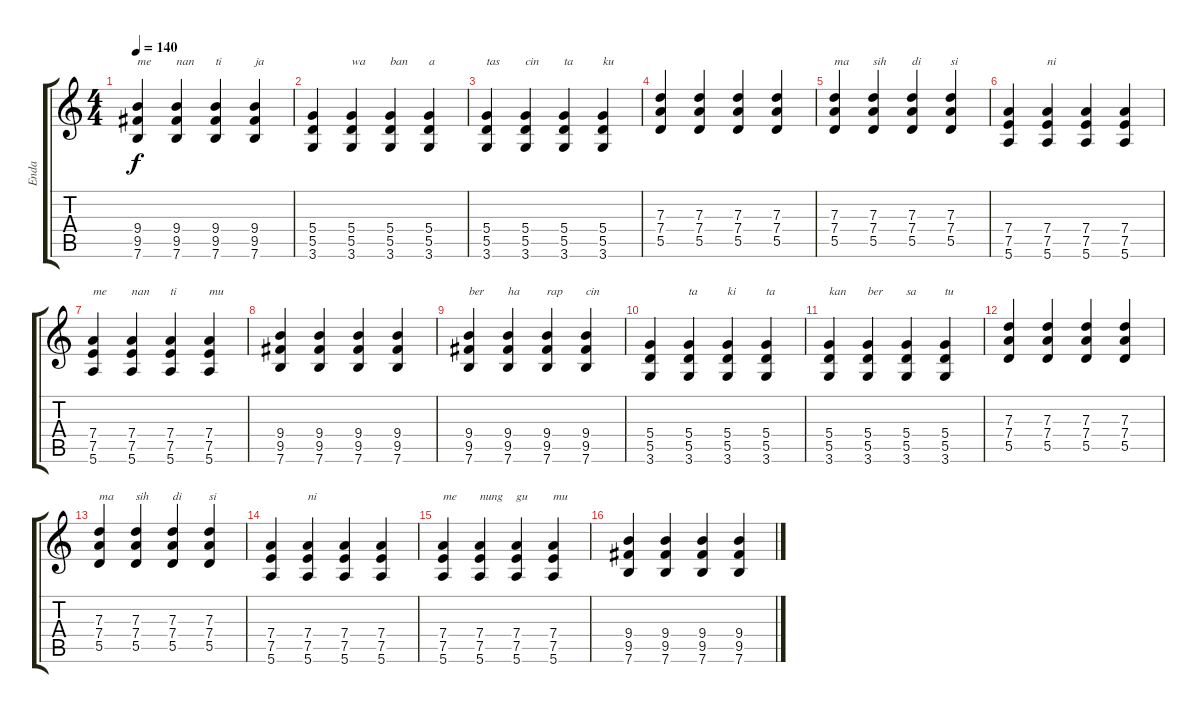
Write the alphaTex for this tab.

\track ("Enda" "Enda") {instrument distortionguitar}
\staff {score tabs}
\tuning (E4 B3 G3 D3 A2 E2) {hide}
\ts (4 4)
\tempo 140
\clef g2
\ks c
(9.4 9.5 7.6).4{txt "me" dy f} (9.4 9.5 7.6).4{txt "nan"} (9.4 9.5 7.6).4{txt "ti"} (9.4 9.5 7.6).4{txt "ja"} |
(5.4 5.5 3.6).4 (5.4 5.5 3.6).4{txt "wa"} (5.4 5.5 3.6).4{txt "ban"} (5.4 5.5 3.6).4{txt "a"} |
(5.4 5.5 3.6).4{txt "tas"} (5.4 5.5 3.6).4{txt "cin"} (5.4 5.5 3.6).4{txt "ta"} (5.4 5.5 3.6).4{txt "ku"} |
(7.3 7.4 5.5).4 (7.3 7.4 5.5).4 (7.3 7.4 5.5).4 (7.3 7.4 5.5).4 |
(7.3 7.4 5.5).4{txt "ma"} (7.3 7.4 5.5).4{txt "sih"} (7.3 7.4 5.5).4{txt "di"} (7.3 7.4 5.5).4{txt "si"} |
(7.4 7.5 5.6).4 (7.4 7.5 5.6).4{txt "ni"} (7.4 7.5 5.6).4 (7.4 7.5 5.6).4 |
(7.4 7.5 5.6).4{txt "me "} (7.4 7.5 5.6).4{txt "nan"} (7.4 7.5 5.6).4{txt "ti"} (7.4 7.5 5.6).4{txt "mu"} |
(9.4 9.5 7.6).4 (9.4 9.5 7.6).4 (9.4 9.5 7.6).4 (9.4 9.5 7.6).4 |
(9.4 9.5 7.6).4{txt "ber"} (9.4 9.5 7.6).4{txt "ha"} (9.4 9.5 7.6).4{txt "rap"} (9.4 9.5 7.6).4{txt "cin"} |
(5.4 5.5 3.6).4 (5.4 5.5 3.6).4{txt "ta"} (5.4 5.5 3.6).4{txt "ki"} (5.4 5.5 3.6).4{txt "ta"} |
(5.4 5.5 3.6).4{txt "kan"} (5.4 5.5 3.6).4{txt "ber"} (5.4 5.5 3.6).4{txt "sa"} (5.4 5.5 3.6).4{txt "tu"} |
(7.3 7.4 5.5).4 (7.3 7.4 5.5).4 (7.3 7.4 5.5).4 (7.3 7.4 5.5).4 |
(7.3 7.4 5.5).4{txt "ma"} (7.3 7.4 5.5).4{txt "sih"} (7.3 7.4 5.5).4{txt "di"} (7.3 7.4 5.5).4{txt "si"} |
(7.4 7.5 5.6).4 (7.4 7.5 5.6).4{txt "ni"} (7.4 7.5 5.6).4 (7.4 7.5 5.6).4 |
(7.4 7.5 5.6).4{txt "me"} (7.4 7.5 5.6).4{txt "nung"} (7.4 7.5 5.6).4{txt "gu"} (7.4 7.5 5.6).4{txt "mu"} |
(9.4 9.5 7.6).4 (9.4 9.5 7.6).4 (9.4 9.5 7.6).4 (9.4 9.5 7.6).4
